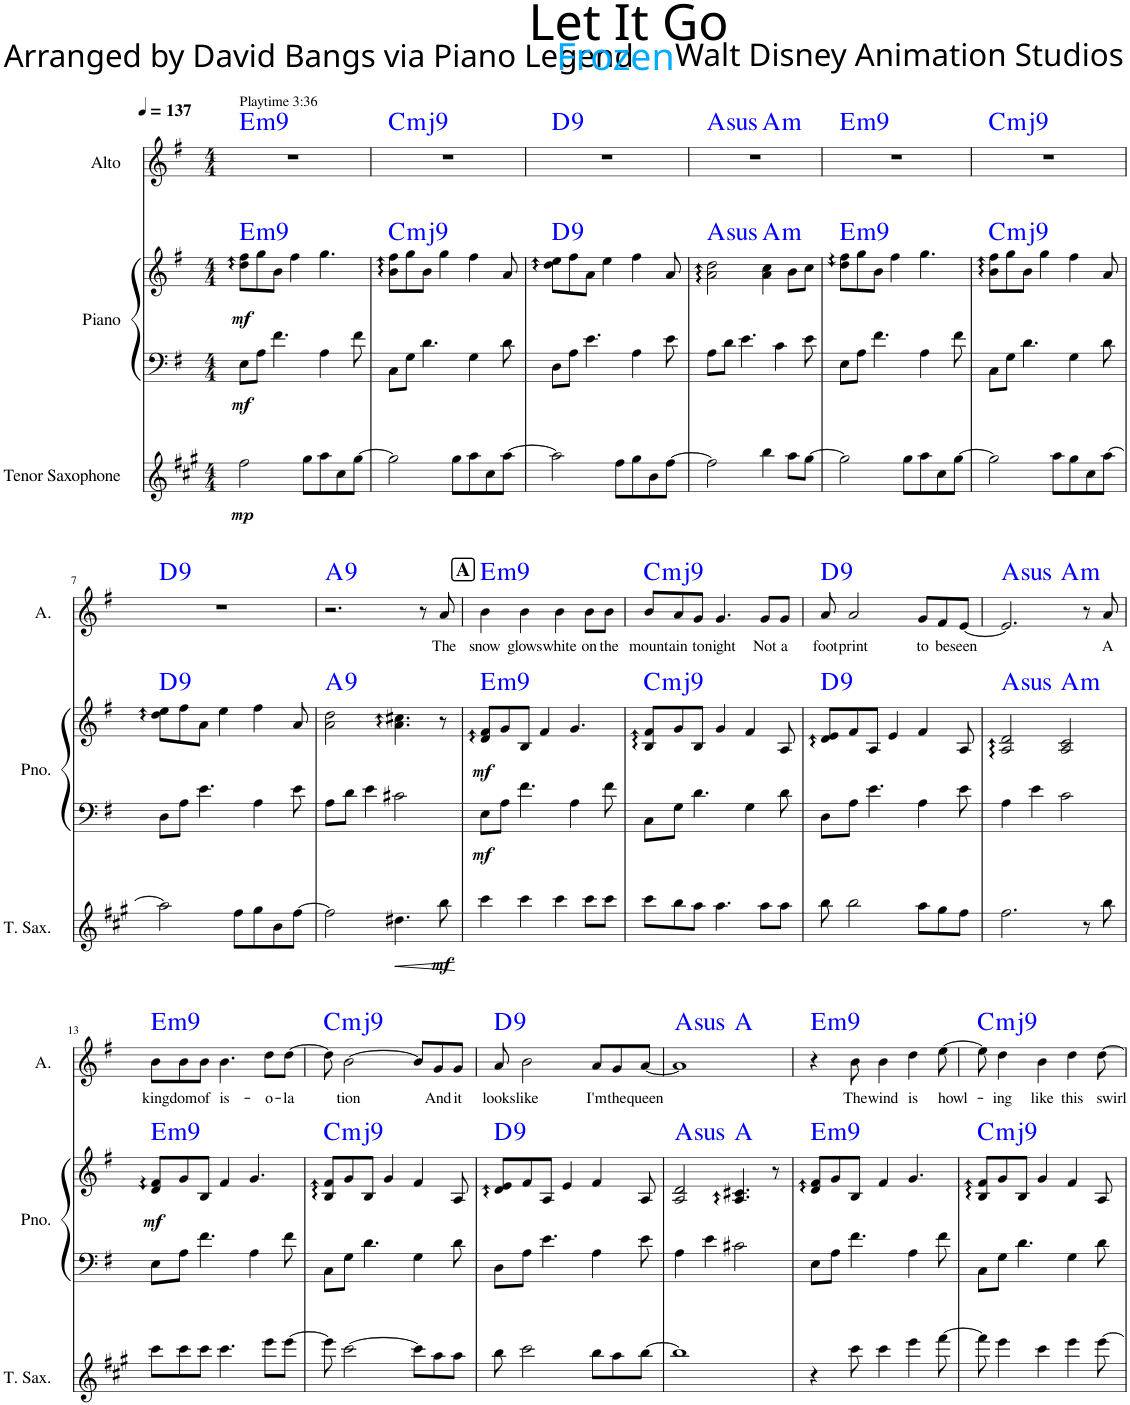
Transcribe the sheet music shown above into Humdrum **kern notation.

**kern	**dynam	**kern	**kern	**dynam	**harte	**kern	**text	**harte
*part3	*part3	*part2	*part2	*part2	*part2	*part1	*part1	*part1
*staff4	*staff4	*staff3	*staff2	*staff2/3	*	*staff1	*staff1	*
*I"Tenor Saxophone	*	*I"Piano	*	*	*	*I"Alto	*	*
*I'T. Sax.	*	*I'Pno.	*	*	*	*I'A.	*	*
*clefG2	*	*clefF4	*clefG2	*	*	*clefG2	*	*
*Trd8c14	*	*	*	*	*	*	*	*
*k[f#c#g#]	*	*k[f#]	*k[f#]	*	*	*k[f#]	*	*
*M4/4	*	*M4/4	*M4/4	*	*	*M4/4	*	*
*MM137	*	*MM137	*MM137	*	*	*MM137	*	*
=1	=1	=1	=1	=1	=1	=1	=1	=1
!	!	!	!	!	!	!LO:TX:a:t=Playtime 3&colon;36	!	!
!	!LO:DY:b	!	!	!LO:DY:b=2	!	!	!	!
!	!	!	!	!LO:DY:n=1:b	!LO:H:kt=m9	!	!	!LO:H:kt=m9
2ff#\	mp	8E\L	8dd\ 8ff#\L	mf mf	E:min9	1r	.	E:min9
.	.	8A\J	8gg\	.	.	.	.	.
.	.	4.f#\	8b\J	.	.	.	.	.
.	.	.	4ff#\	.	.	.	.	.
8gg#\L	.	.	.	.	.	.	.	.
8aa\	.	4A\	4.gg\	.	.	.	.	.
8cc#\	.	.	.	.	.	.	.	.
[8gg#\J	.	8f#\	.	.	.	.	.	.
=2	=2	=2	=2	=2	=2	=2	=2	=2
!	!	!	!	!	!LO:H:kt=m	!	!	!LO:H:kt=m
2gg#\]	.	8C\L	8b\ 8ff#\L	.	C:min	1r	.	C:min
.	.	8G\J	8gg\	.	.	.	.	.
.	.	4.d\	8b\J	.	.	.	.	.
.	.	.	4gg\	.	.	.	.	.
8gg#\L	.	.	.	.	.	.	.	.
8aa\	.	4G\	4ff#\	.	.	.	.	.
8cc#\	.	.	.	.	.	.	.	.
[8aa\J	.	8d\	8a/	.	.	.	.	.
=3	=3	=3	=3	=3	=3	=3	=3	=3
!	!	!	!	!	!LO:H:kt=9	!	!	!LO:H:kt=9
2aa\]	.	8D\L	8dd\ 8ee\L	.	D:9	1r	.	D:9
.	.	8A\J	8ff#\	.	.	.	.	.
.	.	4.e\	8a\J	.	.	.	.	.
.	.	.	4ee\	.	.	.	.	.
8ff#\L	.	.	.	.	.	.	.	.
8gg#\	.	4A\	4ff#\	.	.	.	.	.
8b\	.	.	.	.	.	.	.	.
[8ff#\J	.	8e\	8a/	.	.	.	.	.
=4	=4	=4	=4	=4	=4	=4	=4	=4
!	!	!	!	!	!LO:H:kt=sus	!	!	!LO:H:kt=sus
*	*	*	*	*	*	*^	*	*
2ff#\]	.	8A\L	2a\ 2dd\	.	A:sus4	1r	2ryy	.	A:sus4
.	.	8d\J	.	.	.	.	.	.	.
.	.	4.e\	.	.	.	.	.	.	.
!	!	!	!	!	!LO:H:kt=m	!	!	!	!LO:H:kt=m
4bb\	.	.	4a\ 4cc\	.	A:min	.	2ryy	.	A:min
.	.	4c\	.	.	.	.	.	.	.
8aa\L	.	.	8b\L	.	.	.	.	.	.
[8gg#\J	.	8e\	8cc\J	.	.	.	.	.	.
=5	=5	=5	=5	=5	=5	=5	=5	=5	=5
!	!	!	!	!	!LO:H:kt=m9	!	!	!	!LO:H:kt=m9
*	*	*	*	*	*	*v	*v	*	*
2gg#\]	.	8E\L	8dd\ 8ff#\L	.	E:min9	1r	.	E:min9
.	.	8A\J	8gg\	.	.	.	.	.
.	.	4.f#\	8b\J	.	.	.	.	.
.	.	.	4ff#\	.	.	.	.	.
8gg#\L	.	.	.	.	.	.	.	.
8aa\	.	4A\	4.gg\	.	.	.	.	.
8cc#\	.	.	.	.	.	.	.	.
[8gg#\J	.	8f#\	.	.	.	.	.	.
=6	=6	=6	=6	=6	=6	=6	=6	=6
!	!	!	!	!	!LO:H:kt=m	!	!	!LO:H:kt=m
2gg#\]	.	8C\L	8b\ 8ff#\L	.	C:min	1r	.	C:min
.	.	8G\J	8gg\	.	.	.	.	.
.	.	4.d\	8b\J	.	.	.	.	.
.	.	.	4gg\	.	.	.	.	.
8aa\L	.	.	.	.	.	.	.	.
8gg#\	.	4G\	4ff#\	.	.	.	.	.
8cc#\	.	.	.	.	.	.	.	.
[8aa\J	.	8d\	8a/	.	.	.	.	.
!!LO:LB:g=z
=7	=7	=7	=7	=7	=7	=7	=7	=7
!	!	!	!	!	!LO:H:kt=9	!	!	!LO:H:kt=9
2aa\]	.	8D\L	8dd\ 8ee\L	.	D:9	1r	.	D:9
.	.	8A\J	8ff#\	.	.	.	.	.
.	.	4.e\	8a\J	.	.	.	.	.
.	.	.	4ee\	.	.	.	.	.
8ff#\L	.	.	.	.	.	.	.	.
8gg#\	.	4A\	4ff#\	.	.	.	.	.
8b\	.	.	.	.	.	.	.	.
[8ff#\J	.	8e\	8a/	.	.	.	.	.
=8	=8	=8	=8	=8	=8	=8	=8	=8
!	!	!	!	!	!LO:H:kt=9	!	!	!LO:H:kt=9
2ff#\]	.	8A\L	2a\ 2dd\	.	A:9	2.r	.	A:9
.	.	8d\J	.	.	.	.	.	.
.	.	4e\	.	.	.	.	.	.
!	!LO:HP:b	!	!	!	!	!	!	!
4.dd#X\	<	2c#X\	4.a\ 4.cc#X\	.	.	.	.	.
.	.	.	.	.	.	8r	.	.
!	!LO:DY:b	!	!	!	!	!	!LO:LY:b	!
8bb\	mf	.	8r	.	.	8a/	The	.
.	[	.	.	.	.	.	.	.
!!LO:REH:place=s1:a:B:cj:fs=14:t=A
=9	=9	=9	=9	=9	=9	=9	=9	=9
!	!	!	!	!LO:DY:b=2	!	!	!LO:LY:b	!
!	!	!	!	!LO:DY:n=1:b	!LO:H:kt=m9	!	!	!LO:H:kt=m9
4ccc#\	.	8E\L	8d/ 8f#/L	mf mf	E:min9	4b\	snow	E:min9
.	.	8A\J	8g/	.	.	.	.	.
!	!	!	!	!	!	!	!LO:LY:b	!
4ccc#\	.	4.f#\	8B/J	.	.	4b\	glows	.
.	.	.	4f#/	.	.	.	.	.
!	!	!	!	!	!	!	!LO:LY:b	!
4ccc#\	.	.	.	.	.	4b\	white	.
.	.	4A\	4.g/	.	.	.	.	.
!	!	!	!	!	!	!	!LO:LY:b	!
8ccc#\L	.	.	.	.	.	8b\L	on	.
!	!	!	!	!	!	!	!LO:LY:b	!
8ccc#\J	.	8f#\	.	.	.	8b\J	the	.
=10	=10	=10	=10	=10	=10	=10	=10	=10
!	!	!	!	!	!LO:H:kt=m	!	!LO:LY:b	!LO:H:kt=m
8ccc#\L	.	8C\L	8B/ 8f#/L	.	C:min	8b/L	mount-	C:min
!	!	!	!	!	!	!	!LO:LY:b	!
8bb\	.	8G\J	8g/	.	.	8a/	-ain	.
!	!	!	!	!	!	!	!LO:LY:b	!
8aa\J	.	4.d\	8B/J	.	.	8g/J	to-	.
!	!	!	!	!	!	!	!LO:LY:b	!
4.aa\	.	.	4g/	.	.	4.g/	-night	.
.	.	4G\	4f#/	.	.	.	.	.
!	!	!	!	!	!	!	!LO:LY:b	!
8aa\L	.	.	.	.	.	8g/L	Not	.
!	!	!	!	!	!	!	!LO:LY:b	!
8aa\J	.	8d\	8A/	.	.	8g/J	a	.
=11	=11	=11	=11	=11	=11	=11	=11	=11
!	!	!	!	!	!LO:H:kt=9	!	!LO:LY:b	!LO:H:kt=9
8bb\	.	8D\L	8d/ 8e/L	.	D:9	8a/	foot-	D:9
!	!	!	!	!	!	!	!LO:LY:b	!
2bb\	.	8A\J	8f#/	.	.	2a/	-print	.
.	.	4.e\	8A/J	.	.	.	.	.
.	.	.	4e/	.	.	.	.	.
!	!	!	!	!	!	!	!LO:LY:b	!
8aa\L	.	4A\	4f#/	.	.	8g/L	to	.
!	!	!	!	!	!	!	!LO:LY:b	!
8gg#\	.	.	.	.	.	8f#/	be	.
!	!	!	!	!	!	!	!LO:LY:b	!
8ff#\J	.	8e\	8A/	.	.	[8e/J	seen	.
=12	=12	=12	=12	=12	=12	=12	=12	=12
!	!	!	!	!	!LO:H:kt=sus	!	!	!LO:H:kt=sus
*	*	*	*	*	*	*^	*	*
2.ff#\	.	4A\	2A/ 2d/	.	A:sus4	2.e/]	2ryy	.	A:sus4
.	.	4e\	.	.	.	.	.	.	.
!	!	!	!	!	!LO:H:kt=m	!	!	!	!LO:H:kt=m
.	.	2c\	2A/ 2c/	.	A:min	.	2ryy	.	A:min
8r	.	.	.	.	.	8r	.	.	.
!	!	!	!	!	!	!	!	!LO:LY:b	!
8bb\	.	.	.	.	.	8a/	.	A	.
!!LO:LB:g=z
=13	=13	=13	=13	=13	=13	=13	=13	=13	=13
!	!	!	!	!LO:DY:b	!LO:H:kt=m9	!	!	!LO:LY:b	!LO:H:kt=m9
*	*	*	*	*	*	*v	*v	*	*
8ccc#\L	.	8E\L	8d/ 8f#/L	mf	E:min9	8b\L	king-	E:min9
!	!	!	!	!	!	!	!LO:LY:b	!
8ccc#\	.	8A\J	8g/	.	.	8b\	-dom	.
!	!	!	!	!	!	!	!LO:LY:b	!
8ccc#\J	.	4.f#\	8B/J	.	.	8b\J	of	.
!	!	!	!	!	!	!	!LO:LY:b	!
4.ccc#\	.	.	4f#/	.	.	4.b\	is-	.
.	.	4A\	4.g/	.	.	.	.	.
!	!	!	!	!	!	!	!LO:LY:b	!
8eee\L	.	.	.	.	.	8dd\L	-o-	.
!	!	!	!	!	!	!	!LO:LY:b	!
[8eee\J	.	8f#\	.	.	.	[8dd\J	-la	.
=14	=14	=14	=14	=14	=14	=14	=14	=14
!	!	!	!	!	!LO:H:kt=m	!	!	!LO:H:kt=m
8eee\]	.	8C\L	8B/ 8f#/L	.	C:min	8dd\]	.	C:min
!	!	!	!	!	!	!	!LO:LY:b	!
[2ccc#\	.	8G\J	8g/	.	.	[2b\	tion	.
.	.	4.d\	8B/J	.	.	.	.	.
.	.	.	4g/	.	.	.	.	.
8ccc#\L]	.	4G\	4f#/	.	.	8b/L]	.	.
!	!	!	!	!	!	!	!LO:LY:b	!
8aa\	.	.	.	.	.	8g/	And	.
!	!	!	!	!	!	!	!LO:LY:b	!
8aa\J	.	8d\	8A/	.	.	8g/J	it	.
=15	=15	=15	=15	=15	=15	=15	=15	=15
!	!	!	!	!	!LO:H:kt=9	!	!LO:LY:b	!LO:H:kt=9
8bb\	.	8D\L	8d/ 8e/L	.	D:9	8a/	looks	D:9
!	!	!	!	!	!	!	!LO:LY:b	!
2ccc#\	.	8A\J	8f#/	.	.	2b\	like	.
.	.	4.e\	8A/J	.	.	.	.	.
.	.	.	4e/	.	.	.	.	.
!	!	!	!	!	!	!	!LO:LY:b	!
8bb\L	.	4A\	4f#/	.	.	8a/L	I'm	.
!	!	!	!	!	!	!	!LO:LY:b	!
8aa\	.	.	.	.	.	8g/	the	.
!	!	!	!	!	!	!	!LO:LY:b	!
[8bb\J	.	8e\	8A/	.	.	[8a/J	queen	.
=16	=16	=16	=16	=16	=16	=16	=16	=16
!	!	!	!	!	!LO:H:kt=sus	!	!	!LO:H:kt=sus
*	*	*	*	*	*	*^	*	*
1bb]	.	4A\	2A/ 2d/	.	A:sus4	1a]	2ryy	.	A:sus4
.	.	4e\	.	.	.	.	.	.	.
.	.	2c#X\	4.A/ 4.c#X/	.	A:maj	.	2ryy	.	A:maj
.	.	.	8r	.	.	.	.	.	.
=17	=17	=17	=17	=17	=17	=17	=17	=17	=17
!	!	!	!	!	!LO:H:kt=m9	!	!	!	!LO:H:kt=m9
*	*	*	*	*	*	*v	*v	*	*
4r	.	8E\L	8d/ 8f#/L	.	E:min9	4r	.	E:min9
.	.	8A\J	8g/	.	.	.	.	.
!	!	!	!	!	!	!	!LO:LY:b	!
8ccc#\	.	4.f#\	8B/J	.	.	8b\	The	.
!	!	!	!	!	!	!	!LO:LY:b	!
4ccc#\	.	.	4f#/	.	.	4b\	wind	.
!	!	!	!	!	!	!	!LO:LY:b	!
4eee\	.	4A\	4.g/	.	.	4dd\	is	.
!	!	!	!	!	!	!	!LO:LY:b	!
[8fff#\	.	8f#\	.	.	.	[8ee\	howl-	.
=18	=18	=18	=18	=18	=18	=18	=18	=18
!	!	!	!	!	!LO:H:kt=m	!	!	!LO:H:kt=m
8fff#\]	.	8C\L	8B/ 8f#/L	.	C:min	8ee\]	.	C:min
!	!	!	!	!	!	!	!LO:LY:b	!
4eee\	.	8G\J	8g/	.	.	4dd\	ing	.
.	.	4.d\	8B/J	.	.	.	.	.
!	!	!	!	!	!	!	!LO:LY:b	!
4ccc#\	.	.	4g/	.	.	4b\	like	.
!	!	!	!	!	!	!	!LO:LY:b	!
4eee\	.	4G\	4f#/	.	.	4dd\	this	.
!	!	!	!	!	!	!	!LO:LY:b	!
[8eee\	.	8d\	8A/	.	.	[8dd\	swirl-	.
=	=	=	=	=	=	=	=	=
*-	*-	*-	*-	*-	*-	*-	*-	*-
